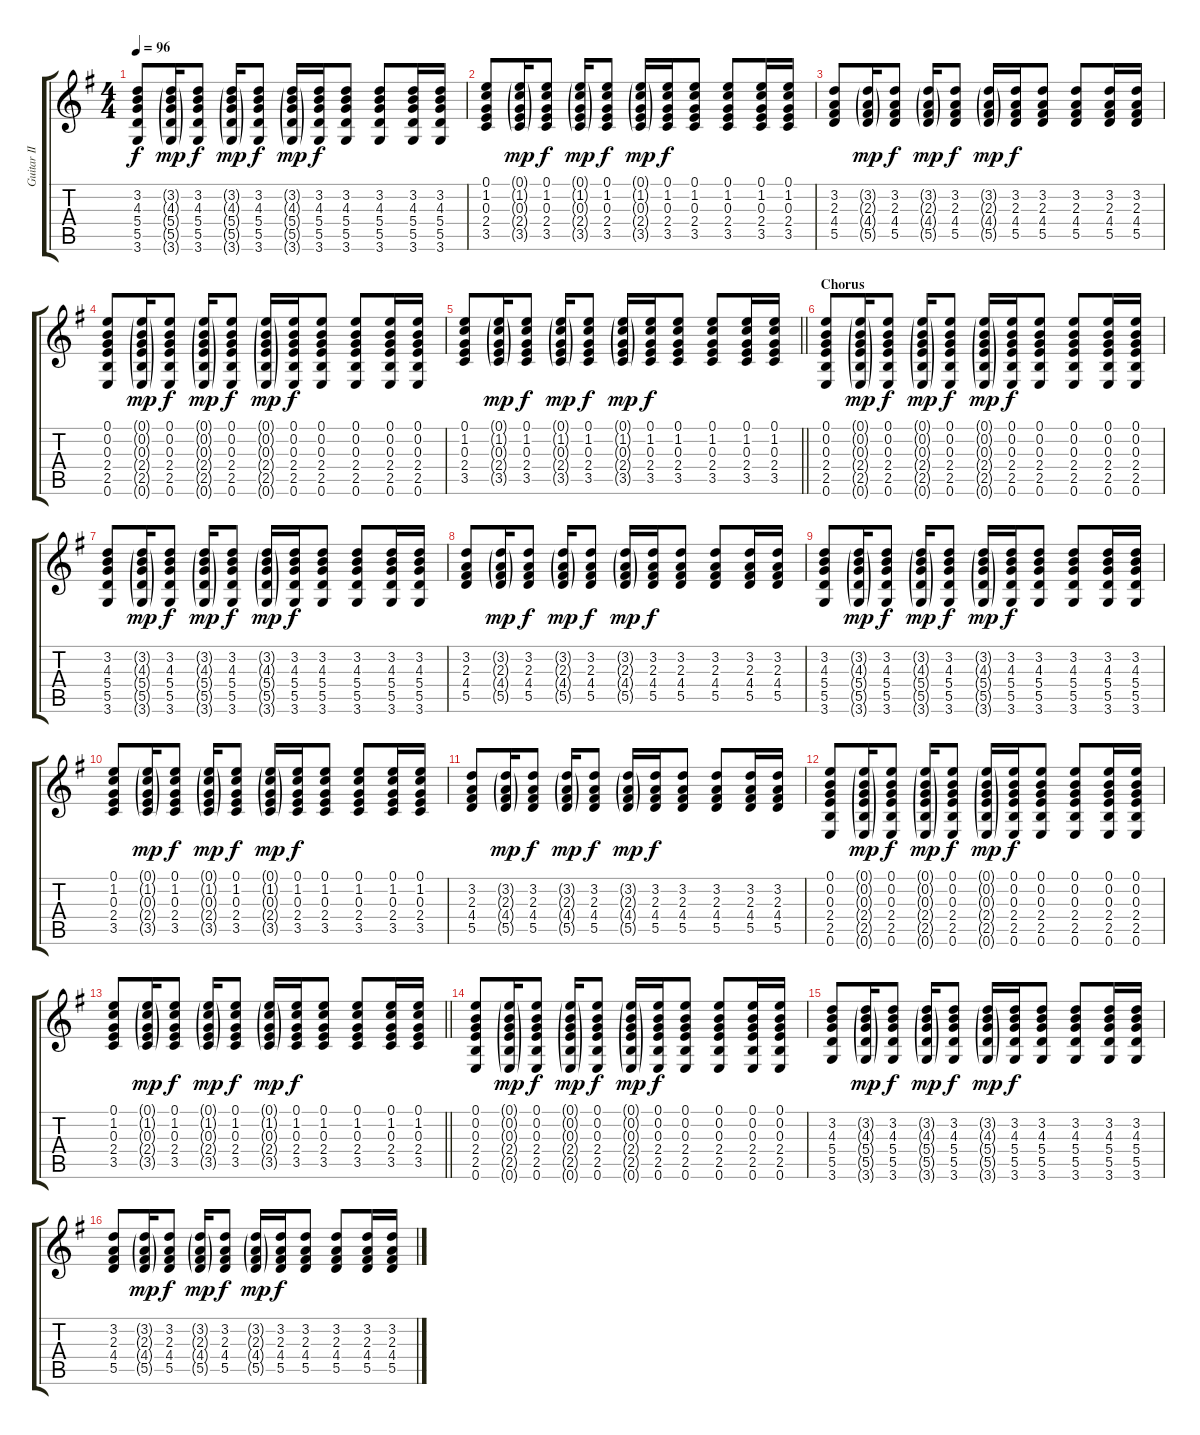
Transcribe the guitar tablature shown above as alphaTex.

\track ("Guitar II" "Guitar II") {instrument acousticguitarsteel}
\staff {score tabs}
\tuning (E4 B3 G3 D3 A2 E2) {hide}
\ts (4 4)
\tempo 96
\clef g2
\ks g
(3.2 4.3 5.4 5.5 3.6).8{dy f} (3.2{g} 4.3{g} 5.4{g} 5.5{g} 3.6{g}).16{dy mp} (3.2 4.3 5.4 5.5 3.6).8{dy f} (3.2{g} 4.3{g} 5.4{g} 5.5{g} 3.6{g}).16{dy mp} (3.2 4.3 5.4 5.5 3.6).8{dy f} (3.2{g} 4.3{g} 5.4{g} 5.5{g} 3.6{g}).16{dy mp} (3.2 4.3 5.4 5.5 3.6).16{dy f} (3.2 4.3 5.4 5.5 3.6).8 (3.2 4.3 5.4 5.5 3.6).8 (3.2 4.3 5.4 5.5 3.6).16 (3.2 4.3 5.4 5.5 3.6).16 |
(0.1 1.2 0.3 2.4 3.5).8 (0.1{g} 1.2{g} 0.3{g} 2.4{g} 3.5{g}).16{dy mp} (0.1 1.2 0.3 2.4 3.5).8{dy f} (0.1{g} 1.2{g} 0.3{g} 2.4{g} 3.5{g}).16{dy mp} (0.1 1.2 0.3 2.4 3.5).8{dy f} (0.1{g} 1.2{g} 0.3{g} 2.4{g} 3.5{g}).16{dy mp} (0.1 1.2 0.3 2.4 3.5).16{dy f} (0.1 1.2 0.3 2.4 3.5).8 (0.1 1.2 0.3 2.4 3.5).8 (0.1 1.2 0.3 2.4 3.5).16 (0.1 1.2 0.3 2.4 3.5).16 |
(3.2 2.3 4.4 5.5).8 (3.2{g} 2.3{g} 4.4{g} 5.5{g}).16{dy mp} (3.2 2.3 4.4 5.5).8{dy f} (3.2{g} 2.3{g} 4.4{g} 5.5{g}).16{dy mp} (3.2 2.3 4.4 5.5).8{dy f} (3.2{g} 2.3{g} 4.4{g} 5.5{g}).16{dy mp} (3.2 2.3 4.4 5.5).16{dy f} (3.2 2.3 4.4 5.5).8 (3.2 2.3 4.4 5.5).8 (3.2 2.3 4.4 5.5).16 (3.2 2.3 4.4 5.5).16 |
(0.1 0.2 0.3 2.4 2.5 0.6).8 (0.1{g} 0.2{g} 0.3{g} 2.4{g} 2.5{g} 0.6{g}).16{dy mp} (0.1 0.2 0.3 2.4 2.5 0.6).8{dy f} (0.1{g} 0.2{g} 0.3{g} 2.4{g} 2.5{g} 0.6{g}).16{dy mp} (0.1 0.2 0.3 2.4 2.5 0.6).8{dy f} (0.1{g} 0.2{g} 0.3{g} 2.4{g} 2.5{g} 0.6{g}).16{dy mp} (0.1 0.2 0.3 2.4 2.5 0.6).16{dy f} (0.1 0.2 0.3 2.4 2.5 0.6).8 (0.1 0.2 0.3 2.4 2.5 0.6).8 (0.1 0.2 0.3 2.4 2.5 0.6).16 (0.1 0.2 0.3 2.4 2.5 0.6).16 |
\barLineRight lightlight
(0.1 1.2 0.3 2.4 3.5).8 (0.1{g} 1.2{g} 0.3{g} 2.4{g} 3.5{g}).16{dy mp} (0.1 1.2 0.3 2.4 3.5).8{dy f} (0.1{g} 1.2{g} 0.3{g} 2.4{g} 3.5{g}).16{dy mp} (0.1 1.2 0.3 2.4 3.5).8{dy f} (0.1{g} 1.2{g} 0.3{g} 2.4{g} 3.5{g}).16{dy mp} (0.1 1.2 0.3 2.4 3.5).16{dy f} (0.1 1.2 0.3 2.4 3.5).8 (0.1 1.2 0.3 2.4 3.5).8 (0.1 1.2 0.3 2.4 3.5).16 (0.1 1.2 0.3 2.4 3.5).16 |
\section ("" "Chorus")
(0.1 0.2 0.3 2.4 2.5 0.6).8 (0.1{g} 0.2{g} 0.3{g} 2.4{g} 2.5{g} 0.6{g}).16{dy mp} (0.1 0.2 0.3 2.4 2.5 0.6).8{dy f} (0.1{g} 0.2{g} 0.3{g} 2.4{g} 2.5{g} 0.6{g}).16{dy mp} (0.1 0.2 0.3 2.4 2.5 0.6).8{dy f} (0.1{g} 0.2{g} 0.3{g} 2.4{g} 2.5{g} 0.6{g}).16{dy mp} (0.1 0.2 0.3 2.4 2.5 0.6).16{dy f} (0.1 0.2 0.3 2.4 2.5 0.6).8 (0.1 0.2 0.3 2.4 2.5 0.6).8 (0.1 0.2 0.3 2.4 2.5 0.6).16 (0.1 0.2 0.3 2.4 2.5 0.6).16 |
(3.2 4.3 5.4 5.5 3.6).8 (3.2{g} 4.3{g} 5.4{g} 5.5{g} 3.6{g}).16{dy mp} (3.2 4.3 5.4 5.5 3.6).8{dy f} (3.2{g} 4.3{g} 5.4{g} 5.5{g} 3.6{g}).16{dy mp} (3.2 4.3 5.4 5.5 3.6).8{dy f} (3.2{g} 4.3{g} 5.4{g} 5.5{g} 3.6{g}).16{dy mp} (3.2 4.3 5.4 5.5 3.6).16{dy f} (3.2 4.3 5.4 5.5 3.6).8 (3.2 4.3 5.4 5.5 3.6).8 (3.2 4.3 5.4 5.5 3.6).16 (3.2 4.3 5.4 5.5 3.6).16 |
(3.2 2.3 4.4 5.5).8 (3.2{g} 2.3{g} 4.4{g} 5.5{g}).16{dy mp} (3.2 2.3 4.4 5.5).8{dy f} (3.2{g} 2.3{g} 4.4{g} 5.5{g}).16{dy mp} (3.2 2.3 4.4 5.5).8{dy f} (3.2{g} 2.3{g} 4.4{g} 5.5{g}).16{dy mp} (3.2 2.3 4.4 5.5).16{dy f} (3.2 2.3 4.4 5.5).8 (3.2 2.3 4.4 5.5).8 (3.2 2.3 4.4 5.5).16 (3.2 2.3 4.4 5.5).16 |
(3.2 4.3 5.4 5.5 3.6).8 (3.2{g} 4.3{g} 5.4{g} 5.5{g} 3.6{g}).16{dy mp} (3.2 4.3 5.4 5.5 3.6).8{dy f} (3.2{g} 4.3{g} 5.4{g} 5.5{g} 3.6{g}).16{dy mp} (3.2 4.3 5.4 5.5 3.6).8{dy f} (3.2{g} 4.3{g} 5.4{g} 5.5{g} 3.6{g}).16{dy mp} (3.2 4.3 5.4 5.5 3.6).16{dy f} (3.2 4.3 5.4 5.5 3.6).8 (3.2 4.3 5.4 5.5 3.6).8 (3.2 4.3 5.4 5.5 3.6).16 (3.2 4.3 5.4 5.5 3.6).16 |
(0.1 1.2 0.3 2.4 3.5).8 (0.1{g} 1.2{g} 0.3{g} 2.4{g} 3.5{g}).16{dy mp} (0.1 1.2 0.3 2.4 3.5).8{dy f} (0.1{g} 1.2{g} 0.3{g} 2.4{g} 3.5{g}).16{dy mp} (0.1 1.2 0.3 2.4 3.5).8{dy f} (0.1{g} 1.2{g} 0.3{g} 2.4{g} 3.5{g}).16{dy mp} (0.1 1.2 0.3 2.4 3.5).16{dy f} (0.1 1.2 0.3 2.4 3.5).8 (0.1 1.2 0.3 2.4 3.5).8 (0.1 1.2 0.3 2.4 3.5).16 (0.1 1.2 0.3 2.4 3.5).16 |
(3.2 2.3 4.4 5.5).8 (3.2{g} 2.3{g} 4.4{g} 5.5{g}).16{dy mp} (3.2 2.3 4.4 5.5).8{dy f} (3.2{g} 2.3{g} 4.4{g} 5.5{g}).16{dy mp} (3.2 2.3 4.4 5.5).8{dy f} (3.2{g} 2.3{g} 4.4{g} 5.5{g}).16{dy mp} (3.2 2.3 4.4 5.5).16{dy f} (3.2 2.3 4.4 5.5).8 (3.2 2.3 4.4 5.5).8 (3.2 2.3 4.4 5.5).16 (3.2 2.3 4.4 5.5).16 |
(0.1 0.2 0.3 2.4 2.5 0.6).8 (0.1{g} 0.2{g} 0.3{g} 2.4{g} 2.5{g} 0.6{g}).16{dy mp} (0.1 0.2 0.3 2.4 2.5 0.6).8{dy f} (0.1{g} 0.2{g} 0.3{g} 2.4{g} 2.5{g} 0.6{g}).16{dy mp} (0.1 0.2 0.3 2.4 2.5 0.6).8{dy f} (0.1{g} 0.2{g} 0.3{g} 2.4{g} 2.5{g} 0.6{g}).16{dy mp} (0.1 0.2 0.3 2.4 2.5 0.6).16{dy f} (0.1 0.2 0.3 2.4 2.5 0.6).8 (0.1 0.2 0.3 2.4 2.5 0.6).8 (0.1 0.2 0.3 2.4 2.5 0.6).16 (0.1 0.2 0.3 2.4 2.5 0.6).16 |
\barLineRight lightlight
(0.1 1.2 0.3 2.4 3.5).8 (0.1{g} 1.2{g} 0.3{g} 2.4{g} 3.5{g}).16{dy mp} (0.1 1.2 0.3 2.4 3.5).8{dy f} (0.1{g} 1.2{g} 0.3{g} 2.4{g} 3.5{g}).16{dy mp} (0.1 1.2 0.3 2.4 3.5).8{dy f} (0.1{g} 1.2{g} 0.3{g} 2.4{g} 3.5{g}).16{dy mp} (0.1 1.2 0.3 2.4 3.5).16{dy f} (0.1 1.2 0.3 2.4 3.5).8 (0.1 1.2 0.3 2.4 3.5).8 (0.1 1.2 0.3 2.4 3.5).16 (0.1 1.2 0.3 2.4 3.5).16 |
\section ("" "")
(0.1 0.2 0.3 2.4 2.5 0.6).8 (0.1{g} 0.2{g} 0.3{g} 2.4{g} 2.5{g} 0.6{g}).16{dy mp} (0.1 0.2 0.3 2.4 2.5 0.6).8{dy f} (0.1{g} 0.2{g} 0.3{g} 2.4{g} 2.5{g} 0.6{g}).16{dy mp} (0.1 0.2 0.3 2.4 2.5 0.6).8{dy f} (0.1{g} 0.2{g} 0.3{g} 2.4{g} 2.5{g} 0.6{g}).16{dy mp} (0.1 0.2 0.3 2.4 2.5 0.6).16{dy f} (0.1 0.2 0.3 2.4 2.5 0.6).8 (0.1 0.2 0.3 2.4 2.5 0.6).8 (0.1 0.2 0.3 2.4 2.5 0.6).16 (0.1 0.2 0.3 2.4 2.5 0.6).16 |
(3.2 4.3 5.4 5.5 3.6).8 (3.2{g} 4.3{g} 5.4{g} 5.5{g} 3.6{g}).16{dy mp} (3.2 4.3 5.4 5.5 3.6).8{dy f} (3.2{g} 4.3{g} 5.4{g} 5.5{g} 3.6{g}).16{dy mp} (3.2 4.3 5.4 5.5 3.6).8{dy f} (3.2{g} 4.3{g} 5.4{g} 5.5{g} 3.6{g}).16{dy mp} (3.2 4.3 5.4 5.5 3.6).16{dy f} (3.2 4.3 5.4 5.5 3.6).8 (3.2 4.3 5.4 5.5 3.6).8 (3.2 4.3 5.4 5.5 3.6).16 (3.2 4.3 5.4 5.5 3.6).16 |
(3.2 2.3 4.4 5.5).8 (3.2{g} 2.3{g} 4.4{g} 5.5{g}).16{dy mp} (3.2 2.3 4.4 5.5).8{dy f} (3.2{g} 2.3{g} 4.4{g} 5.5{g}).16{dy mp} (3.2 2.3 4.4 5.5).8{dy f} (3.2{g} 2.3{g} 4.4{g} 5.5{g}).16{dy mp} (3.2 2.3 4.4 5.5).16{dy f} (3.2 2.3 4.4 5.5).8 (3.2 2.3 4.4 5.5).8 (3.2 2.3 4.4 5.5).16 (3.2 2.3 4.4 5.5).16
